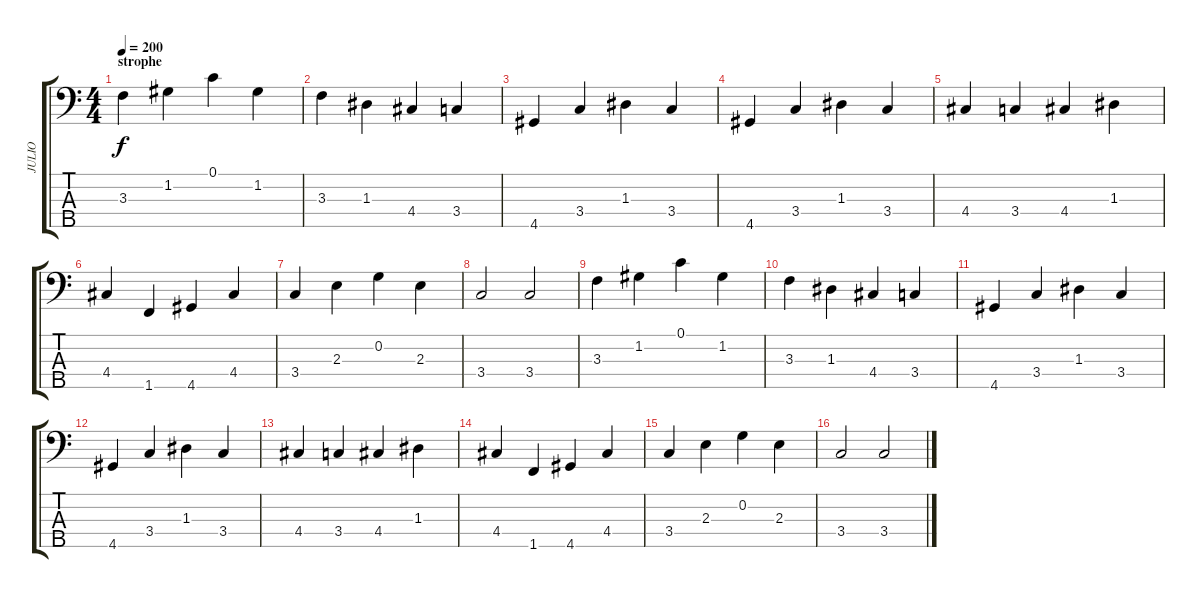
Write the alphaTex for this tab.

\track ("JULIO" "JULIO") {instrument electricbasspick}
\staff {score tabs}
\tuning (C3 G2 D2 A1 E1) {hide}
\ts (4 4)
\section ("" "strophe")
\tempo 200
\clef f4
\ks c
3.3.4{dy f} 1.2.4 0.1.4 1.2.4 |
3.3.4 1.3.4 4.4.4 3.4.4 |
4.5.4 3.4.4 1.3.4 3.4.4 |
4.5.4 3.4.4 1.3.4 3.4.4 |
4.4.4 3.4.4 4.4.4 1.3.4 |
4.4.4 1.5.4 4.5.4 4.4.4 |
3.4.4 2.3.4 0.2.4 2.3.4 |
3.4.2 3.4.2 |
3.3.4 1.2.4 0.1.4 1.2.4 |
3.3.4 1.3.4 4.4.4 3.4.4 |
4.5.4 3.4.4 1.3.4 3.4.4 |
4.5.4 3.4.4 1.3.4 3.4.4 |
4.4.4 3.4.4 4.4.4 1.3.4 |
4.4.4 1.5.4 4.5.4 4.4.4 |
3.4.4 2.3.4 0.2.4 2.3.4 |
3.4.2 3.4.2
